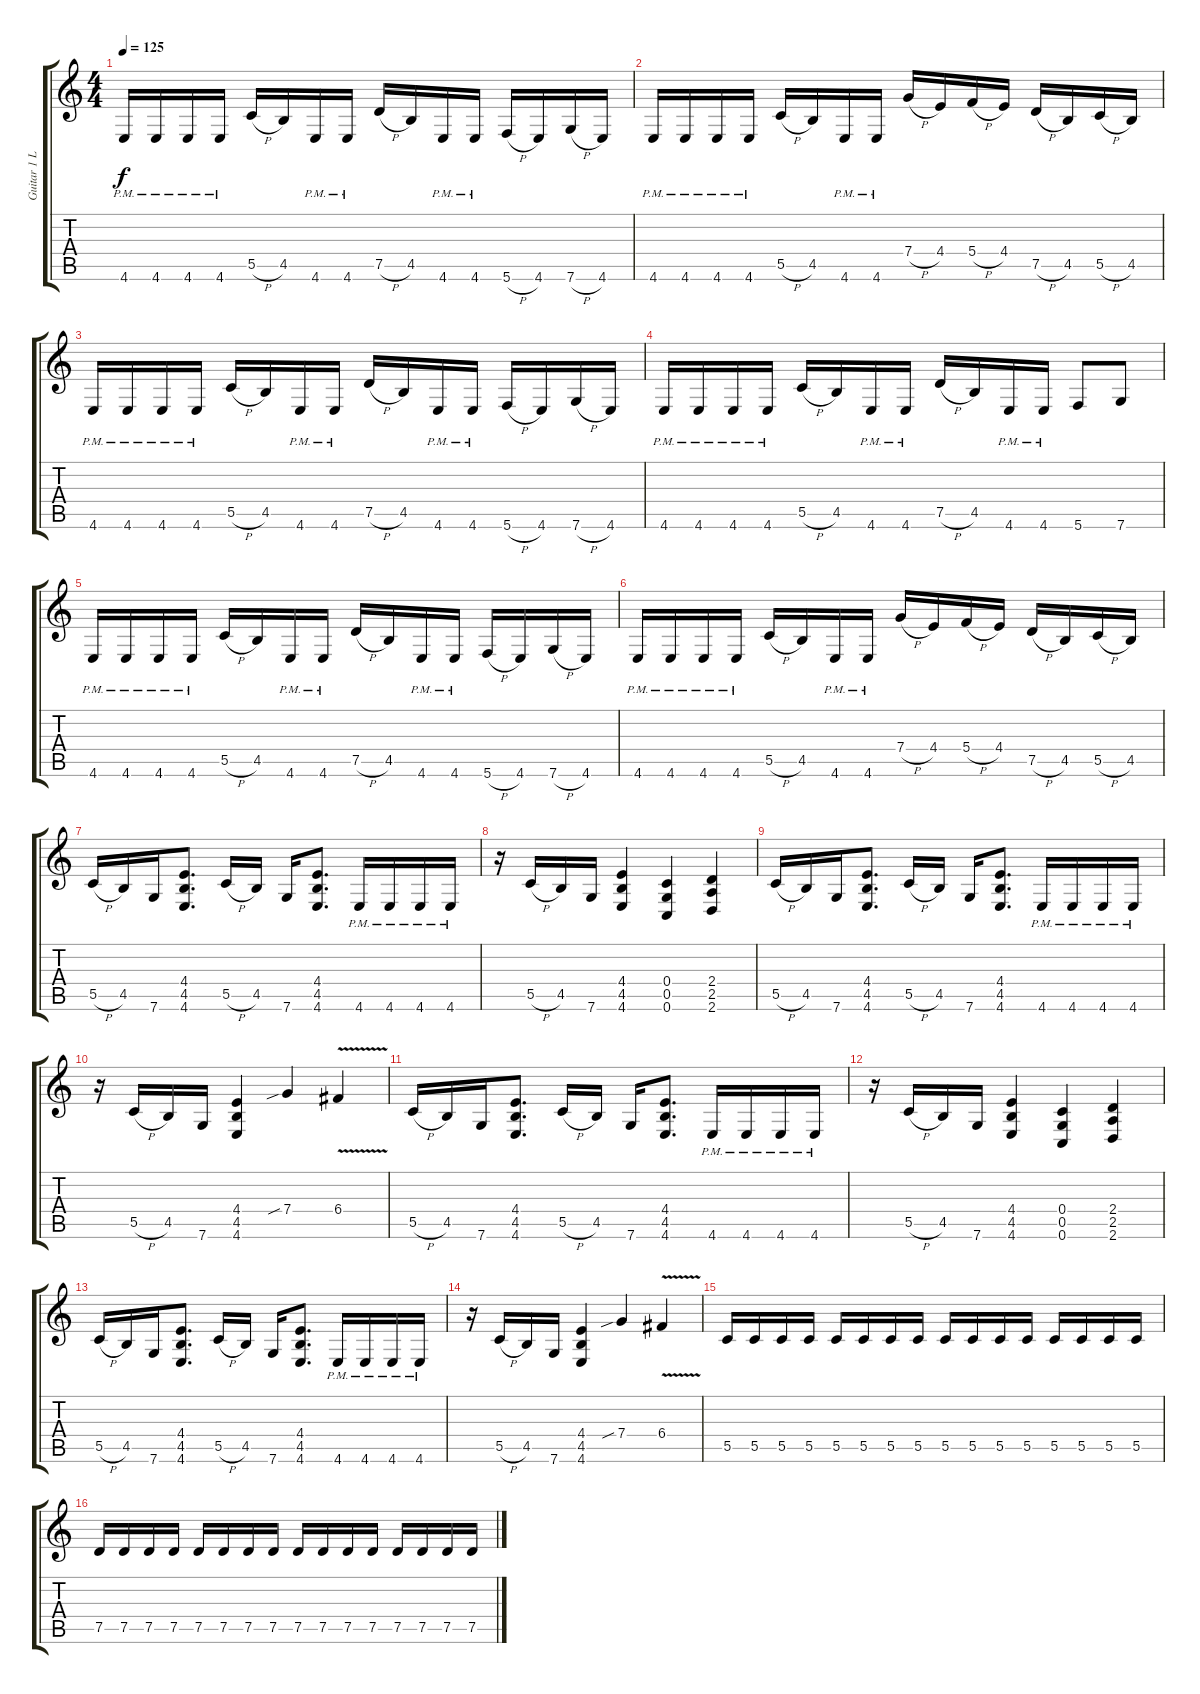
\track ("Guitar 1 Left" "Guitar 1 L") {instrument distortionguitar}
\staff {score tabs}
\tuning (D4 A3 F3 C3 G2 C2) {hide}
\ts (4 4)
\tempo 125
\clef g2
\ks c
4.6{pm}.16{dy f} 4.6{pm}.16 4.6{pm}.16 4.6{pm}.16 5.5{h}.16 4.5.16 4.6{pm}.16 4.6{pm}.16 7.5{h}.16 4.5.16 4.6{pm}.16 4.6{pm}.16 5.6{h}.16 4.6.16 7.6{h}.16 4.6.16 |
4.6{pm}.16 4.6{pm}.16 4.6{pm}.16 4.6{pm}.16 5.5{h}.16 4.5.16 4.6{pm}.16 4.6{pm}.16 7.4{h}.16 4.4.16 5.4{h}.16 4.4.16 7.5{h}.16 4.5.16 5.5{h}.16 4.5.16 |
4.6{pm}.16 4.6{pm}.16 4.6{pm}.16 4.6{pm}.16 5.5{h}.16 4.5.16 4.6{pm}.16 4.6{pm}.16 7.5{h}.16 4.5.16 4.6{pm}.16 4.6{pm}.16 5.6{h}.16 4.6.16 7.6{h}.16 4.6.16 |
4.6{pm}.16 4.6{pm}.16 4.6{pm}.16 4.6{pm}.16 5.5{h}.16 4.5.16 4.6{pm}.16 4.6{pm}.16 7.5{h}.16 4.5.16 4.6{pm}.16 4.6{pm}.16 5.6.8 7.6.8 |
4.6{pm}.16 4.6{pm}.16 4.6{pm}.16 4.6{pm}.16 5.5{h}.16 4.5.16 4.6{pm}.16 4.6{pm}.16 7.5{h}.16 4.5.16 4.6{pm}.16 4.6{pm}.16 5.6{h}.16 4.6.16 7.6{h}.16 4.6.16 |
4.6{pm}.16 4.6{pm}.16 4.6{pm}.16 4.6{pm}.16 5.5{h}.16 4.5.16 4.6{pm}.16 4.6{pm}.16 7.4{h}.16 4.4.16 5.4{h}.16 4.4.16 7.5{h}.16 4.5.16 5.5{h}.16 4.5.16 |
5.5{h}.16 4.5.16 7.6.16 (4.4 4.5 4.6).8{d} 5.5{h}.16 4.5.16 7.6.16 (4.4 4.5 4.6).8{d} 4.6{pm}.16 4.6{pm}.16 4.6{pm}.16 4.6{pm}.16 |
r.16 5.5{h}.16 4.5.16 7.6.16 (4.4 4.5 4.6).4 (0.4 0.5 0.6).4 (2.4 2.5 2.6).4 |
5.5{h}.16 4.5.16 7.6.16 (4.4 4.5 4.6).8{d} 5.5{h}.16 4.5.16 7.6.16 (4.4 4.5 4.6).8{d} 4.6{pm}.16 4.6{pm}.16 4.6{pm}.16 4.6{pm}.16 |
r.16 5.5{h}.16 4.5.16 7.6.16 (4.4 4.5 4.6).4 7.4{sib}.4 6.4{v}.4 |
5.5{h}.16 4.5.16 7.6.16 (4.4 4.5 4.6).8{d} 5.5{h}.16 4.5.16 7.6.16 (4.4 4.5 4.6).8{d} 4.6{pm}.16 4.6{pm}.16 4.6{pm}.16 4.6{pm}.16 |
r.16 5.5{h}.16 4.5.16 7.6.16 (4.4 4.5 4.6).4 (0.4 0.5 0.6).4 (2.4 2.5 2.6).4 |
5.5{h}.16 4.5.16 7.6.16 (4.4 4.5 4.6).8{d} 5.5{h}.16 4.5.16 7.6.16 (4.4 4.5 4.6).8{d} 4.6{pm}.16 4.6{pm}.16 4.6{pm}.16 4.6{pm}.16 |
r.16 5.5{h}.16 4.5.16 7.6.16 (4.4 4.5 4.6).4 7.4{sib}.4 6.4{v}.4 |
5.5.16 5.5.16 5.5.16 5.5.16 5.5.16 5.5.16 5.5.16 5.5.16 5.5.16 5.5.16 5.5.16 5.5.16 5.5.16 5.5.16 5.5.16 5.5.16 |
7.5.16 7.5.16 7.5.16 7.5.16 7.5.16 7.5.16 7.5.16 7.5.16 7.5.16 7.5.16 7.5.16 7.5.16 7.5.16 7.5.16 7.5.16 7.5.16
